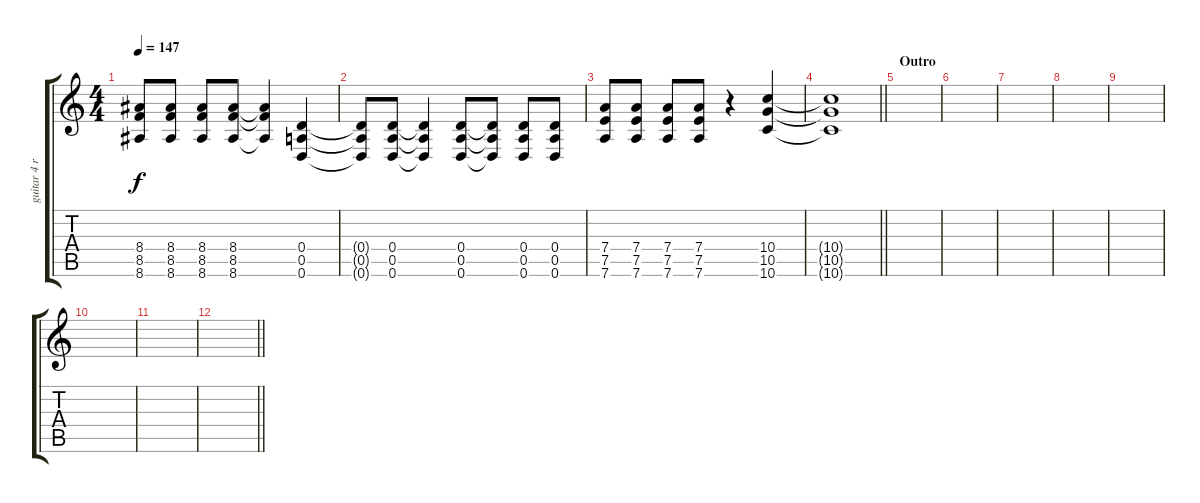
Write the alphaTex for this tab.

\track ("guitar 4 rythym dis." "guitar 4 r") {instrument distortionguitar}
\staff {score tabs}
\tuning (E4 B3 G3 D3 A2 D2) {hide}
\ts (4 4)
\tempo 147
\clef g2
\ks c
(8.4 8.5 8.6).8{dy f} (8.4 8.5 8.6).8 (8.4 8.5 8.6).8 (8.4 8.5 8.6).8 (8.4{t} 8.5{t} 8.6{t}).4 (0.4 0.5 0.6).4 |
(0.4{t} 0.5{t} 0.6{t}).8 (0.4 0.5 0.6).8 (0.4{t} 0.5{t} 0.6{t}).4 (0.4 0.5 0.6).8 (0.4{t} 0.5{t} 0.6{t}).8 (0.4 0.5 0.6).8 (0.4 0.5 0.6).8 |
(7.4 7.5 7.6).8 (7.4 7.5 7.6).8 (7.4 7.5 7.6).8 (7.4 7.5 7.6).8 r.4 (10.4 10.5 10.6).4 |
\barLineRight lightlight
(10.4{t} 10.5{t} 10.6{t}).1 |
\section ("" "Outro")
|
|
|
|
|
|
|
\barLineRight lightlight
